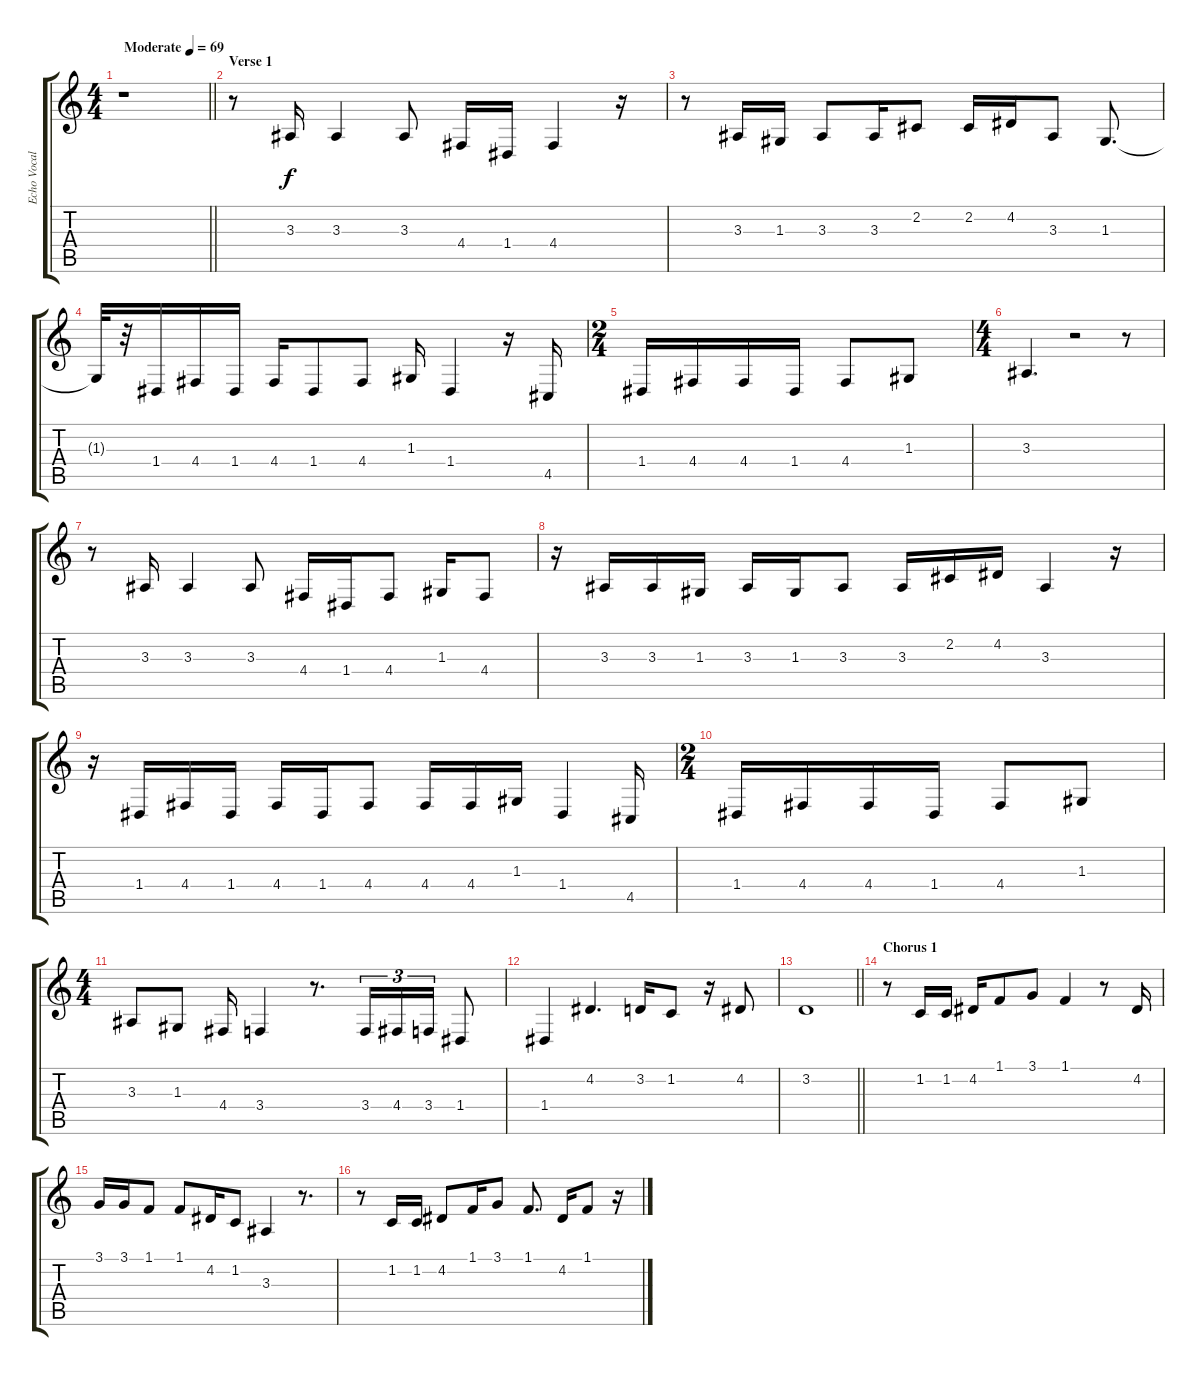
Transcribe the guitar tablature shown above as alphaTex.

\track ("Echo Vocal: Elton John" "Echo Vocal") {instrument pad2warm}
\staff {score tabs}
\tuning (E4 B3 G3 D3 A2 E2) {hide}
\ts (4 4)
\tempo (69 "Moderate")
\clef g2
\barLineRight lightlight
\ks c
r.1{dy f instrument pad2warm} |
\section ("" "Verse 1")
r.8 3.3.16 3.3.4 3.3.8 4.4.16 1.4.16 4.4.4 r.16 |
r.8 3.3.16 1.3.16 3.3.8 3.3.16 2.2.8 2.2.16 4.2.16 3.3.8 1.3.8{d} |
1.3{t}.32 r.32 1.4.16 4.4.16 1.4.16 4.4.16 1.4.8 4.4.8 1.3.16 1.4.4 r.16 4.5.16 |
\ts (2 4)
1.4.16 4.4.16 4.4.16 1.4.16 4.4.8 1.3.8 |
\ts (4 4)
3.3.4{d} r.2 r.8 |
r.8 3.3.16 3.3.4 3.3.8 4.4.16 1.4.16 4.4.8 1.3.16 4.4.8 |
r.16 3.3.16 3.3.16 1.3.16 3.3.16 1.3.16 3.3.8 3.3.16 2.2.16 4.2.16 3.3.4 r.16 |
r.16 1.4.16 4.4.16 1.4.16 4.4.16 1.4.16 4.4.8 4.4.16 4.4.16 1.3.16 1.4.4 4.5.16 |
\ts (2 4)
1.4.16 4.4.16 4.4.16 1.4.16 4.4.8 1.3.8 |
\ts (4 4)
3.3.8 1.3.8 4.4.16 3.4.4 r.8{d} 3.4.16{tu (3 2)} 4.4.16{tu (3 2)} 3.4.16{tu (3 2)} 1.4.8 |
1.4.4 4.2.4{d} 3.2.16 1.2.8 r.16 4.2.8 |
\barLineRight lightlight
3.2.1 |
\section ("" "Chorus 1")
r.8 1.2.16 1.2.16 4.2.16 1.1.8 3.1.8 1.1.4 r.8 4.2.16 |
3.1.16 3.1.16 1.1.8 1.1.8 4.2.16 1.2.8 3.3.4 r.8{d} |
r.8 1.2.16 1.2.16 4.2.8 1.1.16 3.1.8 1.1.8{d} 4.2.16 1.1.8 r.16
